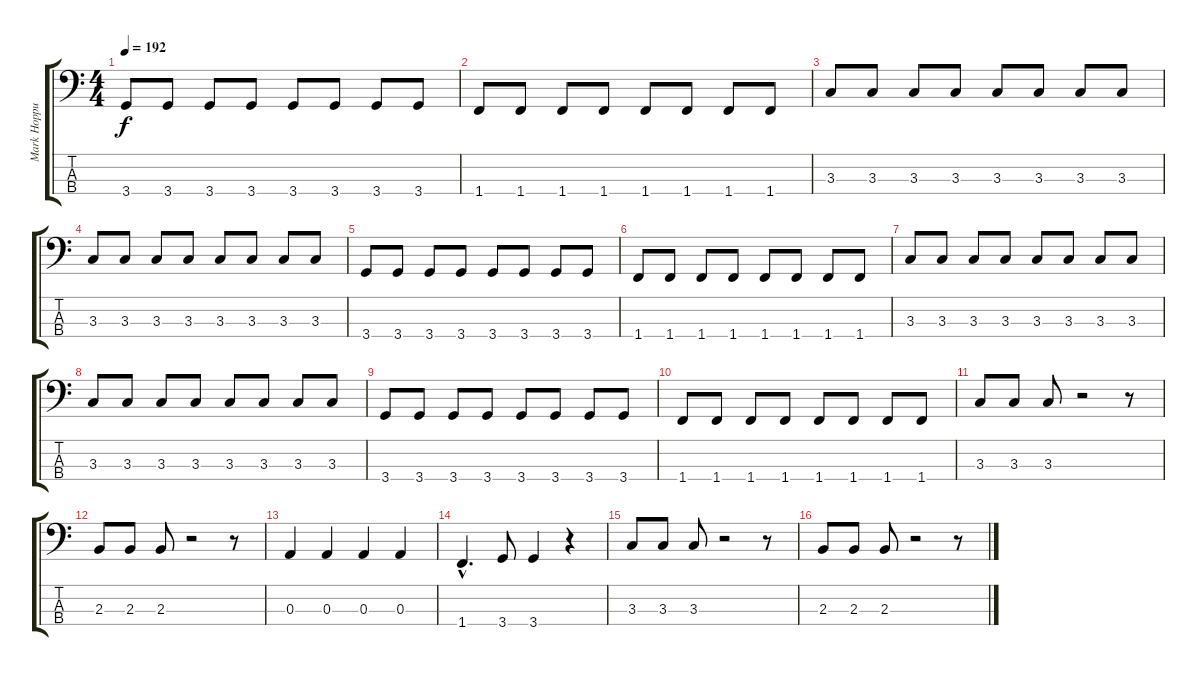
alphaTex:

\track ("Mark Hoppus (Bass)" "Mark Hoppu") {instrument electricbasspick}
\staff {score tabs}
\tuning (G2 D2 A1 E1) {hide}
\ts (4 4)
\tempo 192
\clef f4
\ks c
3.4.8{dy f} 3.4.8 3.4.8 3.4.8 3.4.8 3.4.8 3.4.8 3.4.8 |
1.4.8 1.4.8 1.4.8 1.4.8 1.4.8 1.4.8 1.4.8 1.4.8 |
3.3.8 3.3.8 3.3.8 3.3.8 3.3.8 3.3.8 3.3.8 3.3.8 |
3.3.8 3.3.8 3.3.8 3.3.8 3.3.8 3.3.8 3.3.8 3.3.8 |
3.4.8 3.4.8 3.4.8 3.4.8 3.4.8 3.4.8 3.4.8 3.4.8 |
1.4.8 1.4.8 1.4.8 1.4.8 1.4.8 1.4.8 1.4.8 1.4.8 |
3.3.8 3.3.8 3.3.8 3.3.8 3.3.8 3.3.8 3.3.8 3.3.8 |
3.3.8 3.3.8 3.3.8 3.3.8 3.3.8 3.3.8 3.3.8 3.3.8 |
3.4.8 3.4.8 3.4.8 3.4.8 3.4.8 3.4.8 3.4.8 3.4.8 |
1.4.8 1.4.8 1.4.8 1.4.8 1.4.8 1.4.8 1.4.8 1.4.8 |
3.3.8 3.3.8 3.3.8 r.2 r.8 |
2.3.8 2.3.8 2.3.8 r.2 r.8 |
0.3.4 0.3.4 0.3.4 0.3.4 |
1.4{hac}.4{d} 3.4.8 3.4.4 r.4 |
3.3.8 3.3.8 3.3.8 r.2 r.8 |
2.3.8 2.3.8 2.3.8 r.2 r.8
